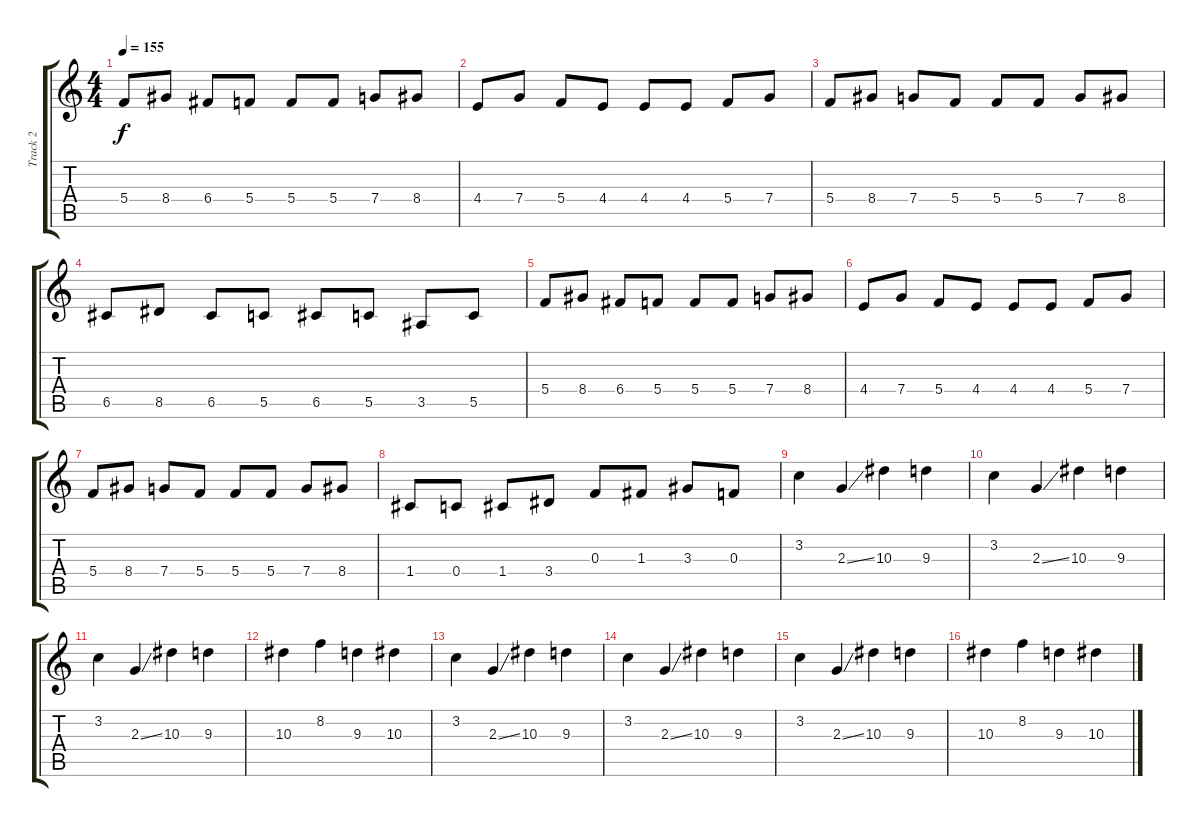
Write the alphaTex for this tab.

\track ("Track 2" "Track 2") {instrument distortionguitar}
\staff {score tabs}
\tuning (D4 A3 F3 C3 G2 C2) {hide}
\ts (4 4)
\tempo 155
\clef g2
\ks c
5.4.8{dy f} 8.4.8 6.4.8 5.4.8 5.4.8 5.4.8 7.4.8 8.4.8 |
4.4.8 7.4.8 5.4.8 4.4.8 4.4.8 4.4.8 5.4.8 7.4.8 |
5.4.8 8.4.8 7.4.8 5.4.8 5.4.8 5.4.8 7.4.8 8.4.8 |
6.5.8 8.5.8 6.5.8 5.5.8 6.5.8 5.5.8 3.5.8 5.5.8 |
5.4.8 8.4.8 6.4.8 5.4.8 5.4.8 5.4.8 7.4.8 8.4.8 |
4.4.8 7.4.8 5.4.8 4.4.8 4.4.8 4.4.8 5.4.8 7.4.8 |
5.4.8 8.4.8 7.4.8 5.4.8 5.4.8 5.4.8 7.4.8 8.4.8 |
1.4.8 0.4.8 1.4.8 3.4.8 0.3.8 1.3.8 3.3.8 0.3.8 |
3.2.4 2.3{ss}.4 10.3.4 9.3.4 |
3.2.4 2.3{ss}.4 10.3.4 9.3.4 |
3.2.4 2.3{ss}.4 10.3.4 9.3.4 |
10.3.4 8.2.4 9.3.4 10.3.4 |
3.2.4 2.3{ss}.4 10.3.4 9.3.4 |
3.2.4 2.3{ss}.4 10.3.4 9.3.4 |
3.2.4 2.3{ss}.4 10.3.4 9.3.4 |
10.3.4 8.2.4 9.3.4 10.3.4
